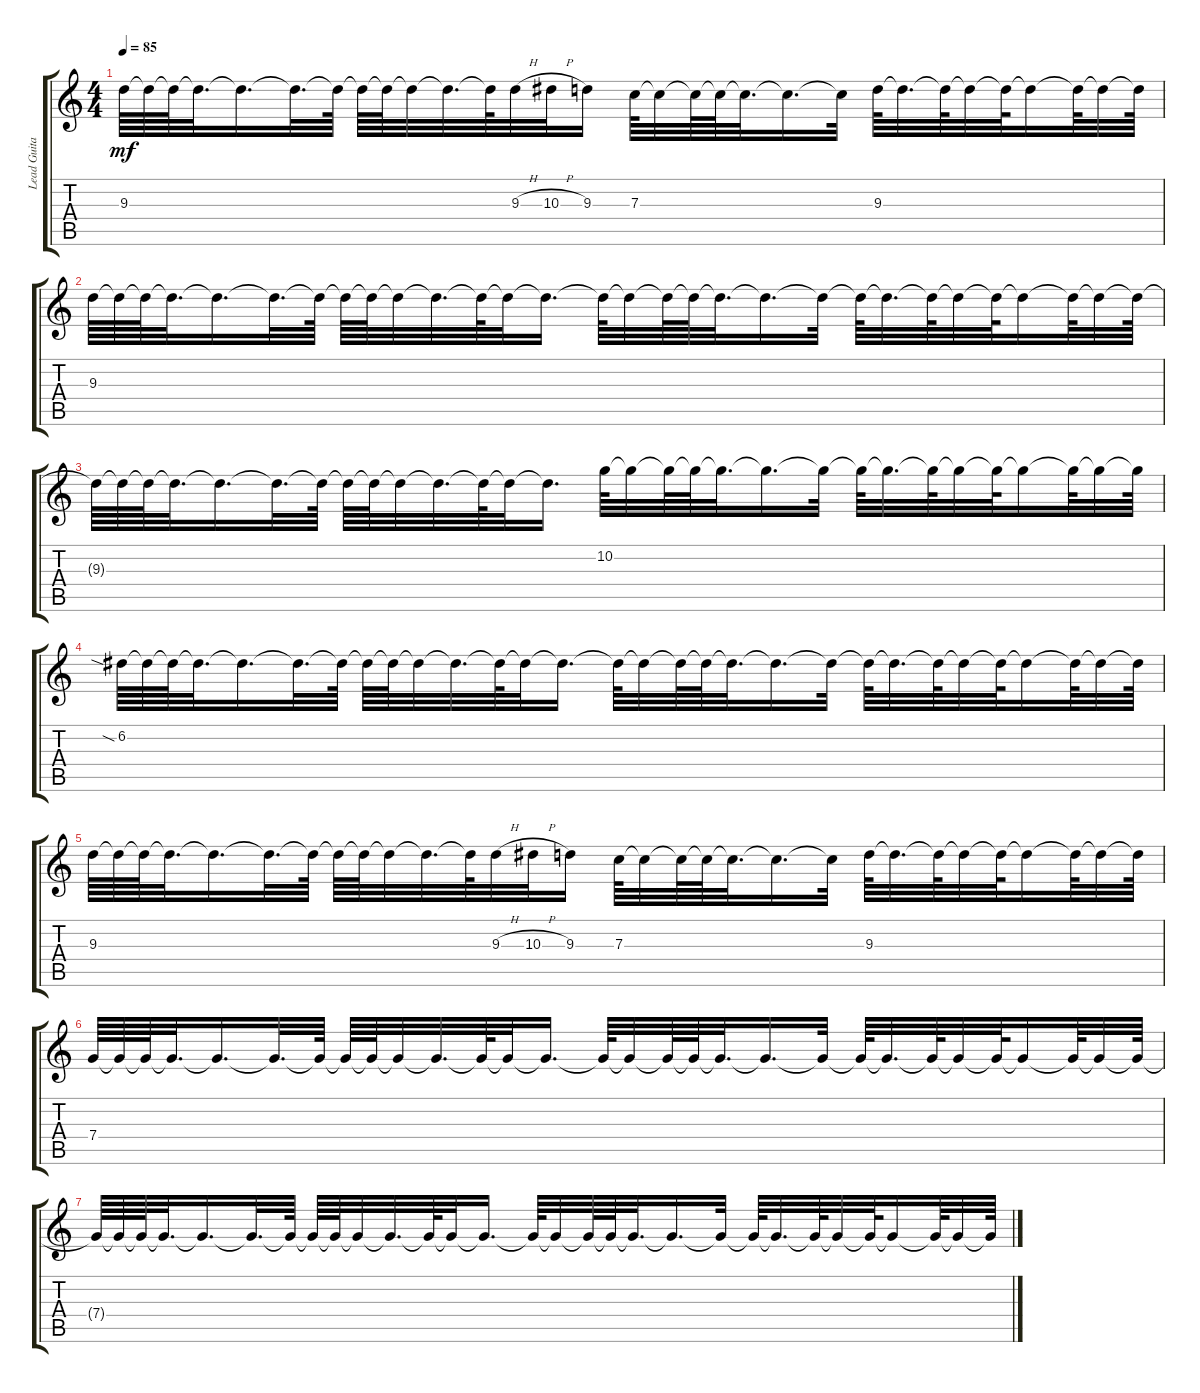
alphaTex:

\track ("Lead Guitar" "Lead Guita") {instrument distortionguitar}
\staff {score tabs}
\tuning (D4 A3 F3 C3 G2 C2) {hide}
\ts (4 4)
\tempo 85
\clef g2
\ks c
9.3.64{dy mf} 9.3{t}.64 9.3{t}.64 9.3{t}.32{d} 9.3{t}.16{d} 9.3{t}.32{d} 9.3{t}.64 9.3{t}.64 9.3{t}.64 9.3{t}.32 9.3{t}.32{d} 9.3{t}.64 9.3{h}.32 10.3{h}.32 9.3.16 7.3.64 7.3{t}.32 7.3{t}.64 7.3{t}.64 7.3{t}.32{d} 7.3{t}.16{d} 7.3{t}.32 9.3.64 9.3{t}.32{d} 9.3{t}.64 9.3{t}.32 9.3{t}.64 9.3{t}.16 9.3{t}.64 9.3{t}.32 9.3{t}.64 |
9.3.64 9.3{t}.64 9.3{t}.64 9.3{t}.32{d} 9.3{t}.16{d} 9.3{t}.32{d} 9.3{t}.64 9.3{t}.64 9.3{t}.64 9.3{t}.32 9.3{t}.32{d} 9.3{t}.64 9.3{t}.32 9.3{t}.16{d} 9.3{t}.64 9.3{t}.32 9.3{t}.64 9.3{t}.64 9.3{t}.32{d} 9.3{t}.16{d} 9.3{t}.32 9.3{t}.64 9.3{t}.32{d} 9.3{t}.64 9.3{t}.32 9.3{t}.64 9.3{t}.16 9.3{t}.64 9.3{t}.32 9.3{t}.64 |
9.3{t}.64 9.3{t}.64 9.3{t}.64 9.3{t}.32{d} 9.3{t}.16{d} 9.3{t}.32{d} 9.3{t}.64 9.3{t}.64 9.3{t}.64 9.3{t}.32 9.3{t}.32{d} 9.3{t}.64 9.3{t}.32 9.3{t}.16{d} 10.2.64 10.2{t}.32 10.2{t}.64 10.2{t}.64 10.2{t}.32{d} 10.2{t}.16{d} 10.2{t}.32 10.2{t}.64 10.2{t}.32{d} 10.2{t}.64 10.2{t}.32 10.2{t}.64 10.2{t}.16 10.2{t}.64 10.2{t}.32 10.2{t}.64 |
6.2{sia}.64 6.2{t}.64 6.2{t}.64 6.2{t}.32{d} 6.2{t}.16{d} 6.2{t}.32{d} 6.2{t}.64 6.2{t}.64 6.2{t}.64 6.2{t}.32 6.2{t}.32{d} 6.2{t}.64 6.2{t}.32 6.2{t}.16{d} 6.2{t}.64 6.2{t}.32 6.2{t}.64 6.2{t}.64 6.2{t}.32{d} 6.2{t}.16{d} 6.2{t}.32 6.2{t}.64 6.2{t}.32{d} 6.2{t}.64 6.2{t}.32 6.2{t}.64 6.2{t}.16 6.2{t}.64 6.2{t}.32 6.2{t}.64 |
9.3.64 9.3{t}.64 9.3{t}.64 9.3{t}.32{d} 9.3{t}.16{d} 9.3{t}.32{d} 9.3{t}.64 9.3{t}.64 9.3{t}.64 9.3{t}.32 9.3{t}.32{d} 9.3{t}.64 9.3{h}.32 10.3{h}.32 9.3.16 7.3.64 7.3{t}.32 7.3{t}.64 7.3{t}.64 7.3{t}.32{d} 7.3{t}.16{d} 7.3{t}.32 9.3.64 9.3{t}.32{d} 9.3{t}.64 9.3{t}.32 9.3{t}.64 9.3{t}.16 9.3{t}.64 9.3{t}.32 9.3{t}.64 |
7.4.64 7.4{t}.64 7.4{t}.64 7.4{t}.32{d} 7.4{t}.16{d} 7.4{t}.32{d} 7.4{t}.64 7.4{t}.64 7.4{t}.64 7.4{t}.32 7.4{t}.32{d} 7.4{t}.64 7.4{t}.32 7.4{t}.16{d} 7.4{t}.64 7.4{t}.32 7.4{t}.64 7.4{t}.64 7.4{t}.32{d} 7.4{t}.16{d} 7.4{t}.32 7.4{t}.64 7.4{t}.32{d} 7.4{t}.64 7.4{t}.32 7.4{t}.64 7.4{t}.16 7.4{t}.64 7.4{t}.32 7.4{t}.64 |
7.4{t}.64 7.4{t}.64 7.4{t}.64 7.4{t}.32{d} 7.4{t}.16{d} 7.4{t}.32{d} 7.4{t}.64 7.4{t}.64 7.4{t}.64 7.4{t}.32 7.4{t}.32{d} 7.4{t}.64 7.4{t}.32 7.4{t}.16{d} 7.4{t}.64 7.4{t}.32 7.4{t}.64 7.4{t}.64 7.4{t}.32{d} 7.4{t}.16{d} 7.4{t}.32 7.4{t}.64 7.4{t}.32{d} 7.4{t}.64 7.4{t}.32 7.4{t}.64 7.4{t}.16 7.4{t}.64 7.4{t}.32 7.4{t}.64
